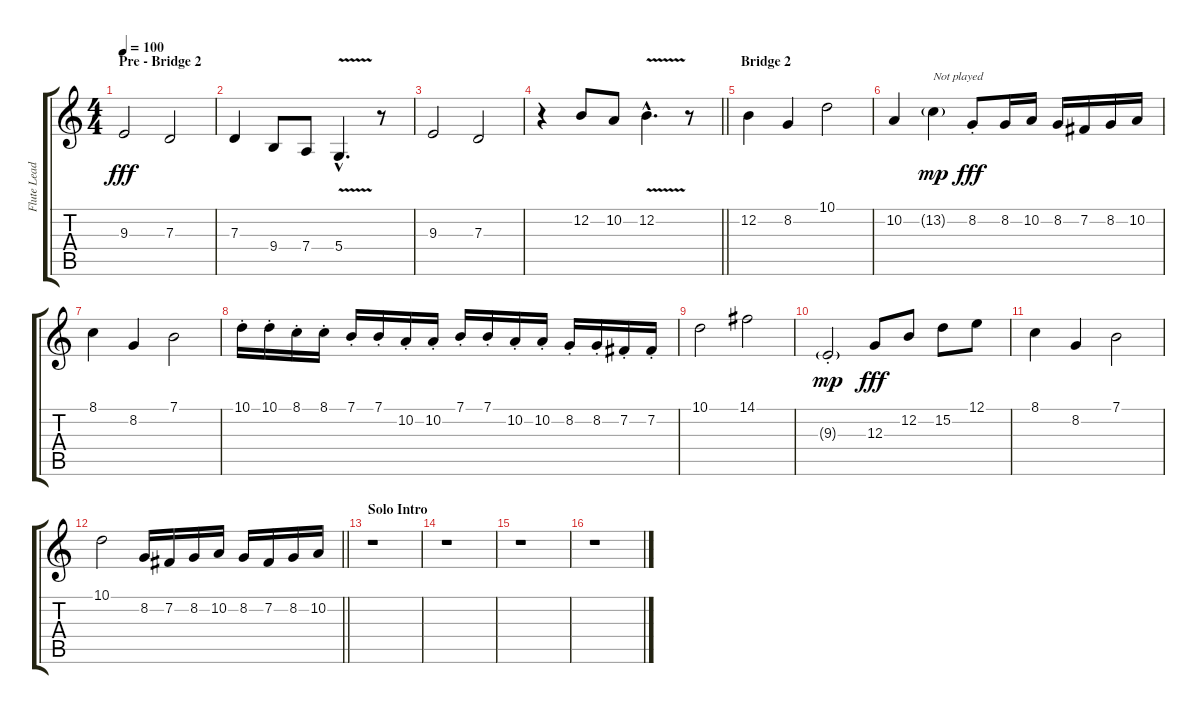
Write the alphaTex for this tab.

\track ("Flute Lead" "Flute Lead") {instrument flute}
\staff {score tabs}
\tuning (E4 B3 G3 D3 A2 E2) {hide}
\ts (4 4)
\section ("" "Pre - Bridge 2")
\tempo 100
\clef g2
\ks c
9.3.2{dy fff} 7.3.2 |
7.3.4 9.4.8 7.4.8 5.4{v hac}.4{d} r.8 |
9.3.2 7.3.2 |
\barLineRight lightlight
r.4 12.2.8 10.2.8 12.2{v hac}.4{d} r.8 |
\section ("" "Bridge 2")
12.2.4 8.2.4 10.1.2 |
10.2.4 13.2{g}.4{txt "Not played" dy mp} 8.2{st}.8{dy fff} 8.2.16 10.2.16 8.2.16 7.2.16 8.2.16 10.2.16 |
8.1.4 8.2.4 7.1.2 |
10.1{st}.16 10.1{st}.16 8.1{st}.16 8.1{st}.16 7.1{st}.16 7.1{st}.16 10.2{st}.16 10.2{st}.16 7.1{st}.16 7.1{st}.16 10.2{st}.16 10.2{st}.16 8.2{st}.16 8.2{st}.16 7.2{st}.16 7.2{st}.16 |
10.1.2 14.1.2 |
9.3{g st}.2{dy mp} 12.3.8{dy fff} 12.2.8 15.2.8 12.1.8 |
8.1.4 8.2.4 7.1.2 |
\barLineRight lightlight
10.1.2 8.2.16 7.2.16 8.2.16 10.2.16 8.2.16 7.2.16 8.2.16 10.2.16 |
\section ("" "Solo Intro")
r.1 |
r.1 |
r.1 |
r.1
